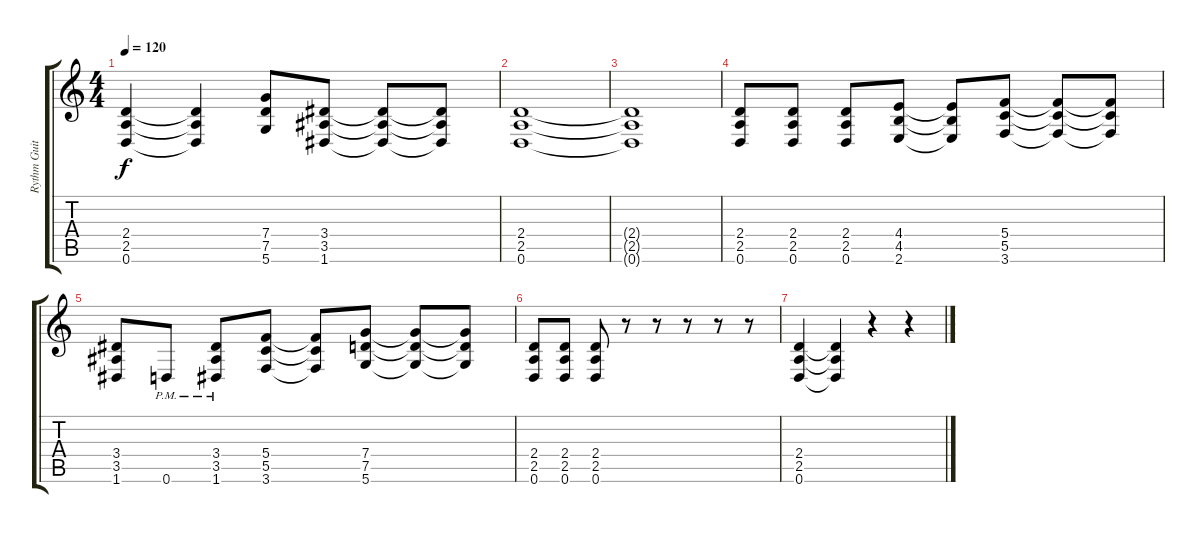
\track ("Rythm Guitar" "Rythm Guit") {instrument distortionguitar}
\staff {score tabs}
\tuning (D4 A3 F3 C3 G2 D2) {hide}
\ts (4 4)
\tempo 120
\clef g2
\ks c
(2.4{t} 2.5{t} 0.6{t}).4{dy f} (2.4{t} 2.5{t} 0.6{t}).4 (7.4 7.5 5.6).8 (3.4 3.5 1.6).8 (3.4{t} 3.5{t} 1.6{t}).8 (3.4{t} 3.5{t} 1.6{t}).8 |
(2.4 2.5 0.6).1 |
(2.4{t} 2.5{t} 0.6{t}).1 |
(2.4 2.5 0.6).8 (2.4 2.5 0.6).8 (2.4 2.5 0.6).8 (4.4 4.5 2.6).8 (4.4{t} 4.5{t} 2.6{t}).8 (5.4 5.5 3.6).8 (5.4{t} 5.5{t} 3.6{t}).8 (5.4{t} 5.5{t} 3.6{t}).8 |
(3.4 3.5 1.6).8 0.6{pm}.8 (3.4 3.5 1.6{pm}).8 (5.4 5.5 3.6).8 (5.4{t} 5.5{t} 3.6{t}).8 (7.4 7.5 5.6).8 (7.4{t} 7.5{t} 5.6{t}).8 (7.4{t} 7.5{t} 5.6{t}).8 |
(2.4 2.5 0.6).8 (2.4 2.5 0.6).8 (2.4 2.5 0.6).8 r.8 r.8 r.8 r.8 r.8 |
(2.4 2.5 0.6).4 (2.4{t} 2.5{t} 0.6{t}).4 r.4 r.4
